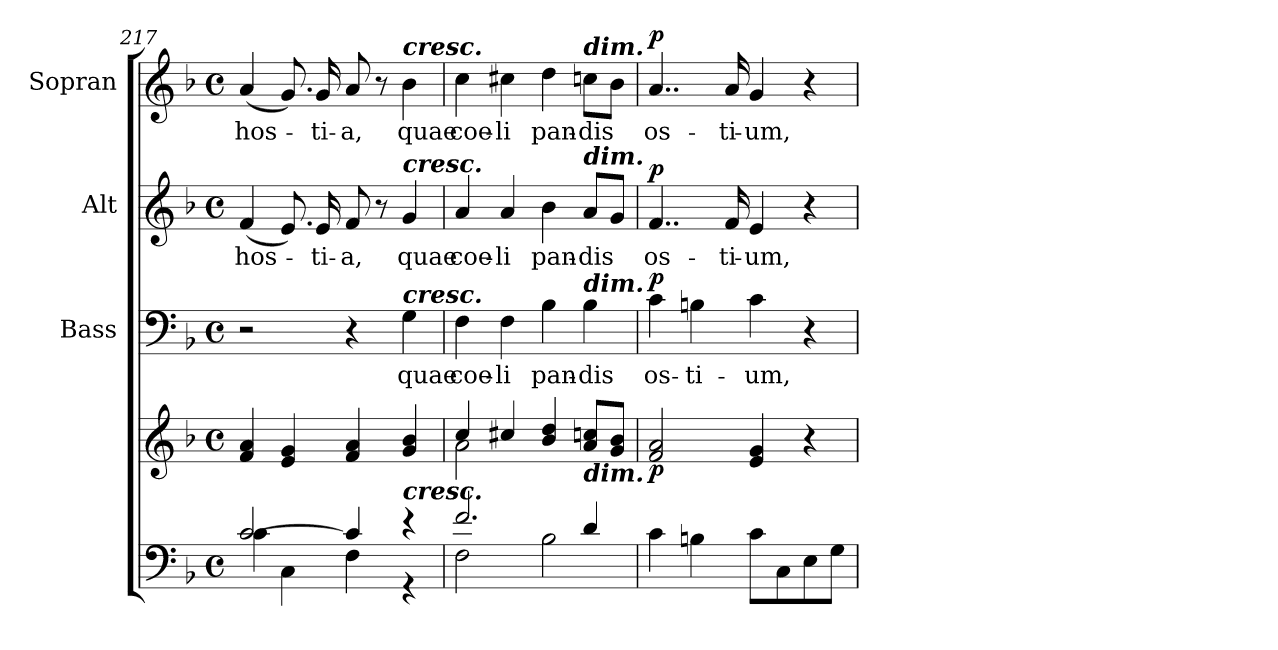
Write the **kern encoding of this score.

**kern	**kern	**dynam	**kern	**text	**dynam	**kern	**text	**dynam	**kern	**text	**dynam
*part4	*part4	*part4	*part3	*part3	*part3	*part2	*part2	*part2	*part1	*part1	*part1
*staff5	*staff4	*staff4/5	*staff3	*staff3	*staff3	*staff2	*staff2	*staff2	*staff1	*staff1	*staff1
*	*	*	*I"Bass	*	*	*I"Alt	*	*	*I"Sopran	*	*
*	*	*	*I'B.	*	*	*I'A	*	*	*I'S	*	*
*clefF4	*clefG2	*	*clefF4	*	*	*clefG2	*	*	*clefG2	*	*
*k[b-]	*k[b-]	*	*k[b-]	*	*	*k[b-]	*	*	*k[b-]	*	*
*F:	*F:	*	*F:	*	*	*F:	*	*	*F:	*	*
*M4/4	*M4/4	*	*M4/4	*	*	*M4/4	*	*	*M4/4	*	*
*met(c)	*met(c)	*	*met(c)	*	*	*met(c)	*	*	*met(c)	*	*
=217	=217	=217	=217	=217	=217	=217	=217	=217	=217	=217	=217
*^	*	*	*	*	*	*	*	*	*	*	*
!	!	!	!	!	!	!	!	!LO:LY:b	!	!	!LO:LY:b	!
[>2c/	4c\	4f/ 4a/	.	2r	.	.	(<4f/	hos-	.	(<4a/	hos-	.
.	4C\	4e/ 4g/	.	.	.	.	8.e/)	.	.	8.g/)	.	.
!	!	!	!	!	!	!	!	!LO:LY:b	!	!	!LO:LY:b	!
.	.	.	.	.	.	.	16e/	-ti-	.	16g/	-ti-	.
!	!	!	!	!	!	!	!	!LO:LY:b	!	!	!LO:LY:b	!
4c/]	4F\	4f/ 4a/	.	4r	.	.	8f/	-a,	.	8a/	-a,	.
.	.	.	.	.	.	.	8r	.	.	8r	.	.
!	!	!	!	!	!	!	!	!	!	!LO:TX:a:Bi:t=cresc.	!	!
!	!	!	!	!	!	!	!LO:TX:a:Bi:t=cresc.	!	!	!	!	!
!	!	!	!	!LO:TX:a:Bi:t=cresc.	!	!	!	!	!	!	!	!
!	!	!LO:TX:b:Bi:t=cresc.	!	!	!	!	!	!	!	!	!	!
!	!	!	!	!	!LO:LY:b	!	!	!LO:LY:b	!	!	!LO:LY:b	!
4r	4r	4g/ 4b-/	.	4G\	quae	.	4g/	quae	.	4b-\	quae	.
!!LO:PB:g=z
=218	=218	=218	=218	=218	=218	=218	=218	=218	=218	=218	=218	=218
*	*	*^	*	*	*	*	*	*	*	*	*	*
!	!	!	!	!	!	!LO:LY:b	!	!	!LO:LY:b	!	!	!LO:LY:b	!
2.f/	2F\	4cc/	2a\	.	4F\	coe-	.	4a/	coe-	.	4cc\	coe-	.
!	!	!	!	!	!	!LO:LY:b	!	!	!LO:LY:b	!	!	!LO:LY:b	!
.	.	4cc#X/	.	.	4F\	-li	.	4a/	-li	.	4cc#X\	-li	.
!	!	!	!	!	!	!LO:LY:b	!	!	!LO:LY:b	!	!	!LO:LY:b	!
.	2B-\	4b-/ 4dd/	2ryy	.	4B-\	pan-	.	4b-\	pan-	.	4dd\	pan-	.
!	!	!	!	!	!	!	!	!	!	!	!LO:TX:a:Bi:t=dim.	!	!
!	!	!	!	!	!	!	!	!LO:TX:a:Bi:t=dim.	!	!	!	!	!
!	!	!	!	!	!LO:TX:a:Bi:t=dim.	!	!	!	!	!	!	!	!
!	!	!LO:TX:b:Bi:t=dim.	!	!	!	!	!	!	!	!	!	!	!
!	!	!	!	!	!	!LO:LY:b	!	!	!LO:LY:b	!	!	!LO:LY:b	!
4d/	.	8a/ 8ccn/L	.	.	4B-\	-dis	.	8a/L	-dis	.	8ccn\L	-dis	.
.	.	8g/ 8b-/J	.	.	.	.	.	8g/J	.	.	8b-\J	.	.
*v	*v	*	*	*	*	*	*	*	*	*	*	*	*
*	*v	*v	*	*	*	*	*	*	*	*	*	*
=219	=219	=219	=219	=219	=219	=219	=219	=219	=219	=219	=219
!	!	!LO:DY:b	!	!LO:LY:b	!LO:DY:a	!	!LO:LY:b	!LO:DY:a	!	!LO:LY:b	!LO:DY:a
4c\	2f/ 2a/	p	4c\	os-	p	4..f/	os-	p	4..a/	os-	p
!	!	!	!	!LO:LY:b	!	!	!	!	!	!	!
4Bn\	.	.	4Bn\	-ti-	.	.	.	.	.	.	.
!	!	!	!	!	!	!	!LO:LY:b	!	!	!LO:LY:b	!
.	.	.	.	.	.	16f/	-ti-	.	16a/	-ti-	.
!	!	!	!	!LO:LY:b	!	!	!LO:LY:b	!	!	!LO:LY:b	!
8c\L	4e/ 4g/	.	4c\	-um,	.	4e/	-um,	.	4g/	-um,	.
8C\	.	.	.	.	.	.	.	.	.	.	.
8E\	4r	.	4r	.	.	4r	.	.	4r	.	.
8G\J	.	.	.	.	.	.	.	.	.	.	.
=	=	=	=	=	=	=	=	=	=	=	=
*-	*-	*-	*-	*-	*-	*-	*-	*-	*-	*-	*-
